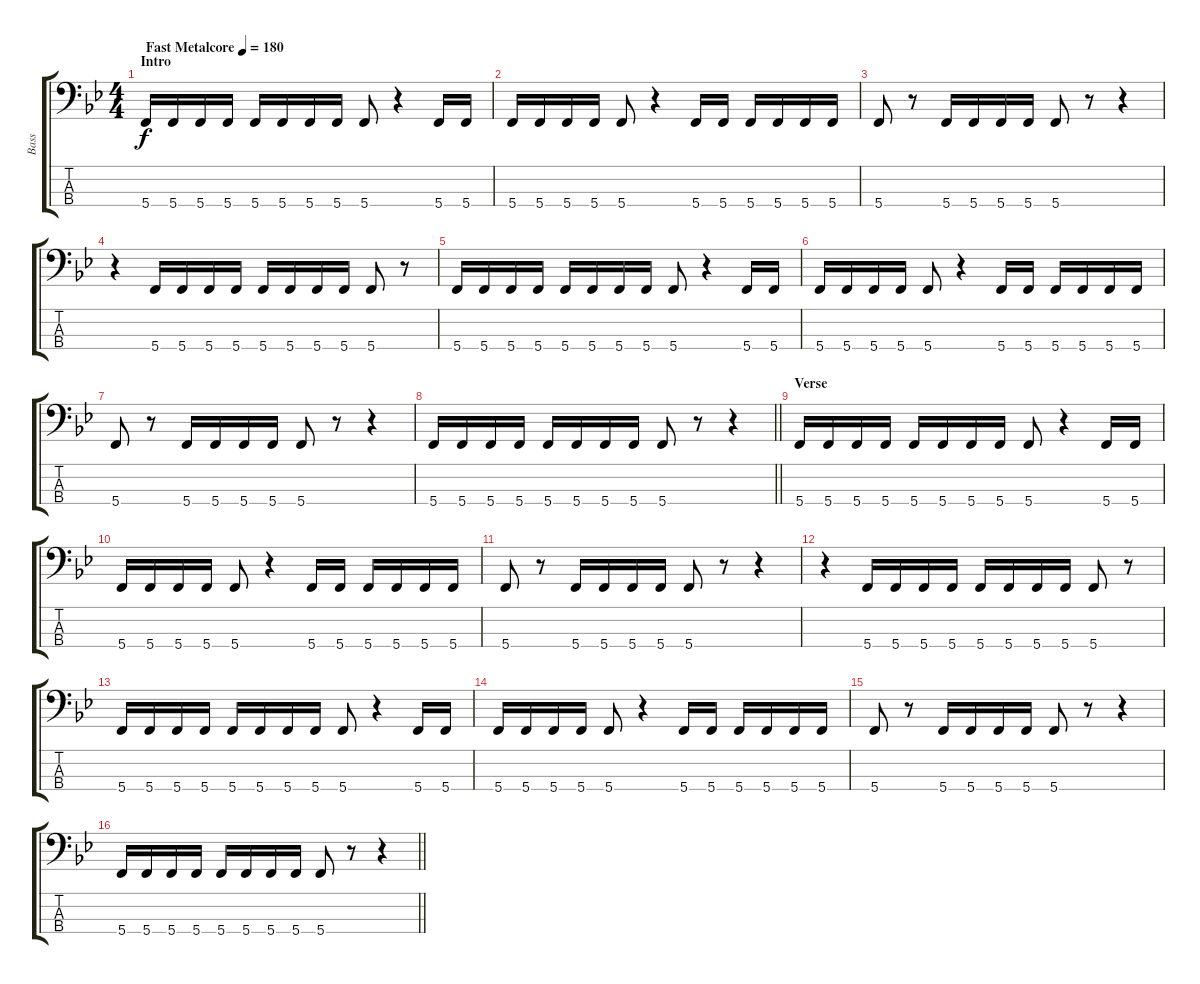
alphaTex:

\track ("Bass" "Bass") {instrument electricbasspick}
\staff {score tabs}
\tuning (F2 C2 G1 C1) {hide}
\ts (4 4)
\section ("" "Intro")
\tempo (180 "Fast Metalcore")
\clef f4
\ks bb
5.4.16{dy f instrument electricbasspick} 5.4.16 5.4.16 5.4.16 5.4.16 5.4.16 5.4.16 5.4.16 5.4.8 r.4 5.4.16 5.4.16 |
5.4.16 5.4.16 5.4.16 5.4.16 5.4.8 r.4 5.4.16 5.4.16 5.4.16 5.4.16 5.4.16 5.4.16 |
5.4.8 r.8 5.4.16 5.4.16 5.4.16 5.4.16 5.4.8 r.8 r.4 |
r.4 5.4.16 5.4.16 5.4.16 5.4.16 5.4.16 5.4.16 5.4.16 5.4.16 5.4.8 r.8 |
5.4.16 5.4.16 5.4.16 5.4.16 5.4.16 5.4.16 5.4.16 5.4.16 5.4.8 r.4 5.4.16 5.4.16 |
5.4.16 5.4.16 5.4.16 5.4.16 5.4.8 r.4 5.4.16 5.4.16 5.4.16 5.4.16 5.4.16 5.4.16 |
5.4.8 r.8 5.4.16 5.4.16 5.4.16 5.4.16 5.4.8 r.8 r.4 |
\barLineRight lightlight
5.4.16 5.4.16 5.4.16 5.4.16 5.4.16 5.4.16 5.4.16 5.4.16 5.4.8 r.8 r.4 |
\section ("" "Verse")
5.4.16 5.4.16 5.4.16 5.4.16 5.4.16 5.4.16 5.4.16 5.4.16 5.4.8 r.4 5.4.16 5.4.16 |
5.4.16 5.4.16 5.4.16 5.4.16 5.4.8 r.4 5.4.16 5.4.16 5.4.16 5.4.16 5.4.16 5.4.16 |
5.4.8 r.8 5.4.16 5.4.16 5.4.16 5.4.16 5.4.8 r.8 r.4 |
r.4 5.4.16 5.4.16 5.4.16 5.4.16 5.4.16 5.4.16 5.4.16 5.4.16 5.4.8 r.8 |
5.4.16 5.4.16 5.4.16 5.4.16 5.4.16 5.4.16 5.4.16 5.4.16 5.4.8 r.4 5.4.16 5.4.16 |
5.4.16 5.4.16 5.4.16 5.4.16 5.4.8 r.4 5.4.16 5.4.16 5.4.16 5.4.16 5.4.16 5.4.16 |
5.4.8 r.8 5.4.16 5.4.16 5.4.16 5.4.16 5.4.8 r.8 r.4 |
\barLineRight lightlight
5.4.16 5.4.16 5.4.16 5.4.16 5.4.16 5.4.16 5.4.16 5.4.16 5.4.8 r.8 r.4
